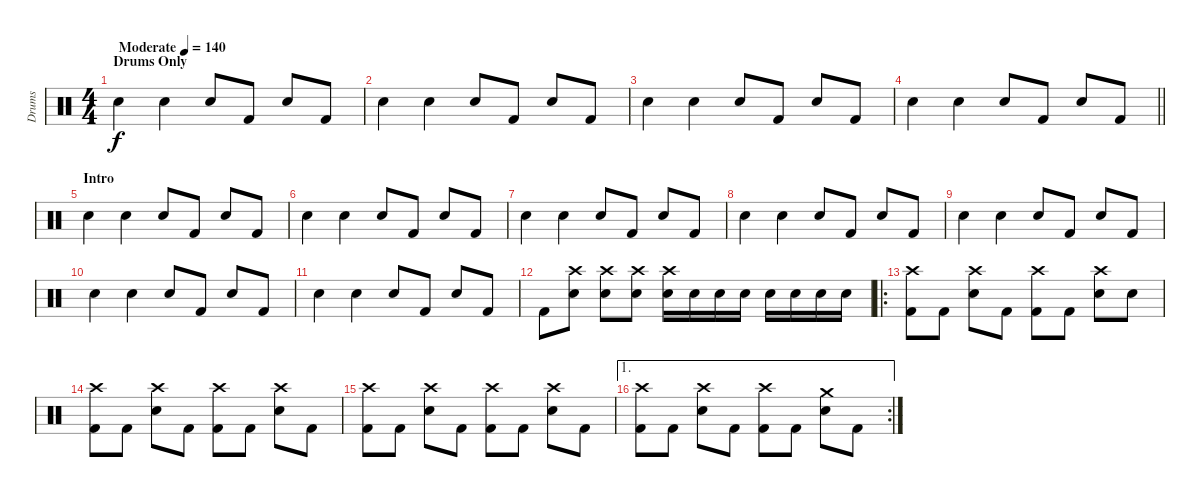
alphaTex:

\track ("Drums" "Drums") {instrument percussion}
\staff {score}
\articulation defaults
\ts (4 4)
\section ("" "Drums Only")
\tempo (140 "Moderate")
\clef neutral
\ks c "Electric Snare (hit)".4{dy f} "Electric Snare (hit)".4 "Electric Snare (hit)".8 "Kick (hit) 2".8 "Electric Snare (hit)".8 "Kick (hit) 2".8
|
"Electric Snare (hit)".4 "Electric Snare (hit)".4 "Electric Snare (hit)".8 "Kick (hit) 2".8 "Electric Snare (hit)".8 "Kick (hit) 2".8 |
"Electric Snare (hit)".4 "Electric Snare (hit)".4 "Electric Snare (hit)".8 "Kick (hit) 2".8 "Electric Snare (hit)".8 "Kick (hit) 2".8 |
\barLineRight lightlight "Electric Snare (hit)".4 "Electric Snare (hit)".4 "Electric Snare (hit)".8 "Kick (hit) 2".8 "Electric Snare (hit)".8 "Kick (hit) 2".8
|
\section ("" "Intro")
"Electric Snare (hit)".4 "Electric Snare (hit)".4 "Electric Snare (hit)".8 "Kick (hit) 2".8 "Electric Snare (hit)".8 "Kick (hit) 2".8 |
"Electric Snare (hit)".4 "Electric Snare (hit)".4 "Electric Snare (hit)".8 "Kick (hit) 2".8 "Electric Snare (hit)".8 "Kick (hit) 2".8 |
"Electric Snare (hit)".4 "Electric Snare (hit)".4 "Electric Snare (hit)".8 "Kick (hit) 2".8 "Electric Snare (hit)".8 "Kick (hit) 2".8 |
"Electric Snare (hit)".4 "Electric Snare (hit)".4 "Electric Snare (hit)".8 "Kick (hit) 2".8 "Electric Snare (hit)".8 "Kick (hit) 2".8 |
"Electric Snare (hit)".4 "Electric Snare (hit)".4 "Electric Snare (hit)".8 "Kick (hit) 2".8 "Electric Snare (hit)".8 "Kick (hit) 2".8 |
"Electric Snare (hit)".4 "Electric Snare (hit)".4 "Electric Snare (hit)".8 "Kick (hit) 2".8 "Electric Snare (hit)".8 "Kick (hit) 2".8 |
"Electric Snare (hit)".4 "Electric Snare (hit)".4 "Electric Snare (hit)".8 "Kick (hit) 2".8 "Electric Snare (hit)".8 "Kick (hit) 2".8 |
"Kick (hit) 2".8 ("Crash high (hit)" "Electric Snare (hit)").8 ("Crash high (hit)" "Electric Snare (hit)").8 ("Crash high (hit)" "Electric Snare (hit)").8 ("Crash high (hit)" "Electric Snare (hit)").16 "Electric Snare (hit)".16 "Electric Snare (hit)".16 "Electric Snare (hit)".16 "Electric Snare (hit)".16 "Electric Snare (hit)".16 "Electric Snare (hit)".16 "Electric Snare (hit)".16 |
\ro
("Crash high (hit)" "Kick (hit) 2").8 "Kick (hit) 2".8 ("Crash high (hit)" "Electric Snare (hit)").8 "Kick (hit) 2".8 ("Crash high (hit)" "Kick (hit) 2").8 "Kick (hit) 2".8 ("Crash high (hit)" "Electric Snare (hit)").8 "Snare (hit)".8 |
("Crash high (hit)" "Kick (hit) 2").8 "Kick (hit) 2".8 ("Crash high (hit)" "Electric Snare (hit)").8 "Kick (hit) 2".8 ("Crash high (hit)" "Kick (hit) 2").8 "Kick (hit) 2".8 ("Crash high (hit)" "Electric Snare (hit)").8 "Kick (hit) 2".8 |
("Crash high (hit)" "Kick (hit) 2").8 "Kick (hit) 2".8 ("Crash high (hit)" "Electric Snare (hit)").8 "Kick (hit) 2".8 ("Crash high (hit)" "Kick (hit) 2").8 "Kick (hit) 2".8 ("Crash high (hit)" "Electric Snare (hit)").8 "Kick (hit) 2".8 |
\ae 1
\rc 2
("Crash high (hit)" "Kick (hit) 2").8 "Kick (hit) 2".8 ("Crash high (hit)" "Electric Snare (hit)").8 "Kick (hit) 2".8 ("Crash high (hit)" "Kick (hit) 2").8 "Kick (hit) 2".8 ("Crash medium (hit)" "Electric Snare (hit)").8 "Kick (hit) 2".8
